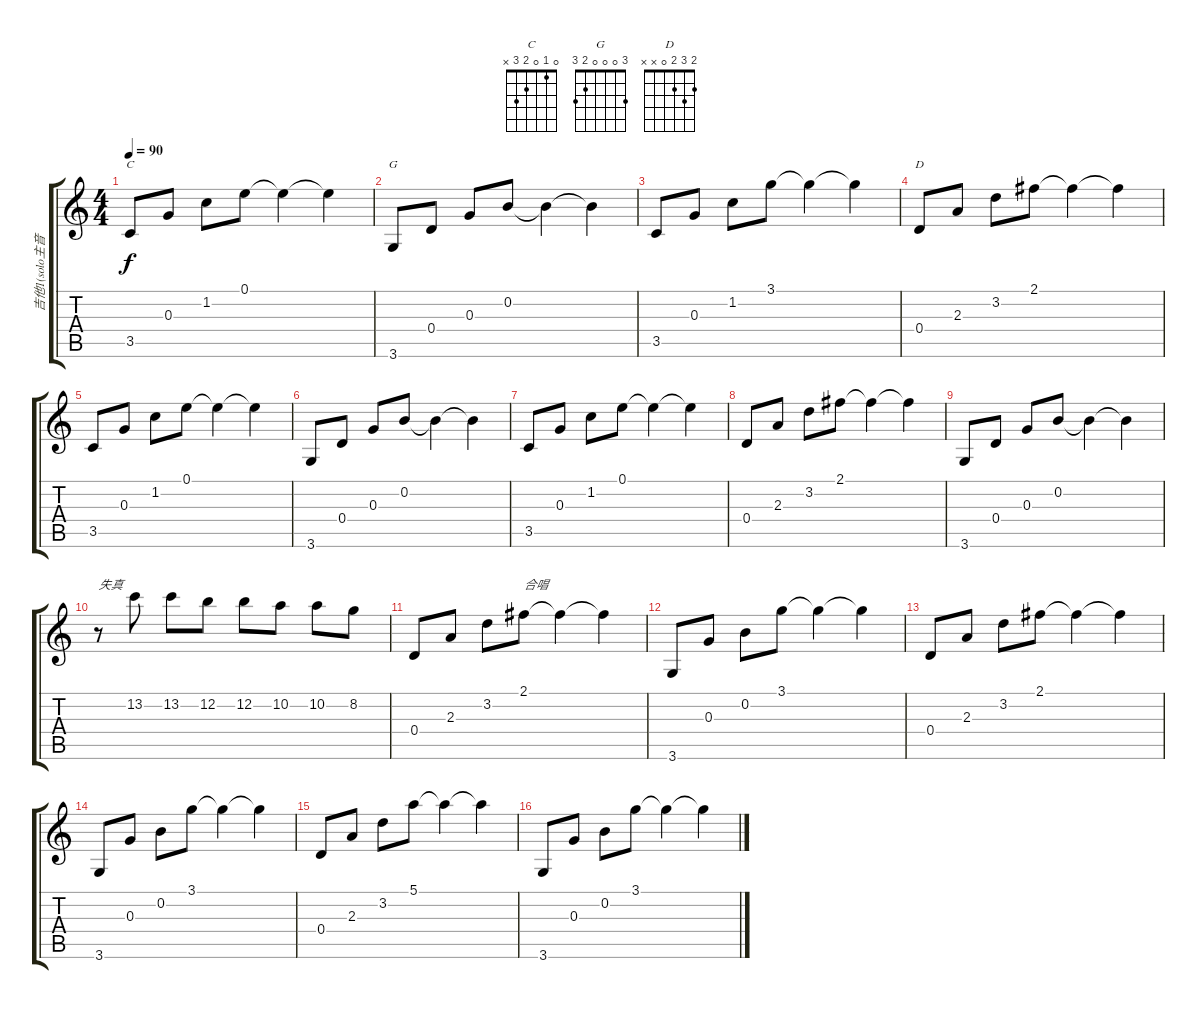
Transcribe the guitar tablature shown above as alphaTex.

\track ("吉他1(solo主音）" "吉他1(solo主音") {instrument distortionguitar}
\staff {score tabs}
\tuning (E4 B3 G3 D3 A2 E2) {hide}
\chord ("C" 0 1 0 2 3 x)
\chord ("G" 3 0 0 0 2 3)
\chord ("D" 2 3 2 0 x x)
\ts (4 4)
\tempo 90
\clef g2
\ks c
3.5.8{ch "C" dy f} 0.3.8 1.2.8 0.1.8 0.1{t}.4 0.1{t}.4 |
3.6.8{ch "G"} 0.4.8 0.3.8 0.2.8 0.2{t}.4 0.2{t}.4 |
3.5.8 0.3.8 1.2.8 3.1.8 3.1{t}.4 3.1{t}.4 |
0.4.8{ch "D"} 2.3.8 3.2.8 2.1.8 2.1{t}.4 2.1{t}.4 |
3.5.8 0.3.8 1.2.8 0.1.8 0.1{t}.4 0.1{t}.4 |
3.6.8 0.4.8 0.3.8 0.2.8 0.2{t}.4 0.2{t}.4 |
3.5.8 0.3.8 1.2.8 0.1.8 0.1{t}.4 0.1{t}.4 |
0.4.8 2.3.8 3.2.8 2.1.8 2.1{t}.4 2.1{t}.4 |
3.6.8 0.4.8 0.3.8 0.2.8 0.2{t}.4 0.2{t}.4 |
r.8{txt "失真" instrument distortionguitar} 13.2.8 13.2.8 12.2.8 12.2.8 10.2.8 10.2.8 8.2.8 |
0.4.8{instrument electricguitarclean} 2.3.8 3.2.8 2.1.8{txt "合唱"} 2.1{t}.4 2.1{t}.4 |
3.6.8 0.3.8 0.2.8 3.1.8 3.1{t}.4 3.1{t}.4 |
0.4.8{instrument electricguitarclean} 2.3.8 3.2.8 2.1.8 2.1{t}.4 2.1{t}.4 |
3.6.8 0.3.8 0.2.8 3.1.8 3.1{t}.4 3.1{t}.4 |
0.4.8{instrument electricguitarclean} 2.3.8 3.2.8 5.1.8 5.1{t}.4 5.1{t}.4 |
3.6.8 0.3.8 0.2.8 3.1.8 3.1{t}.4 3.1{t}.4
